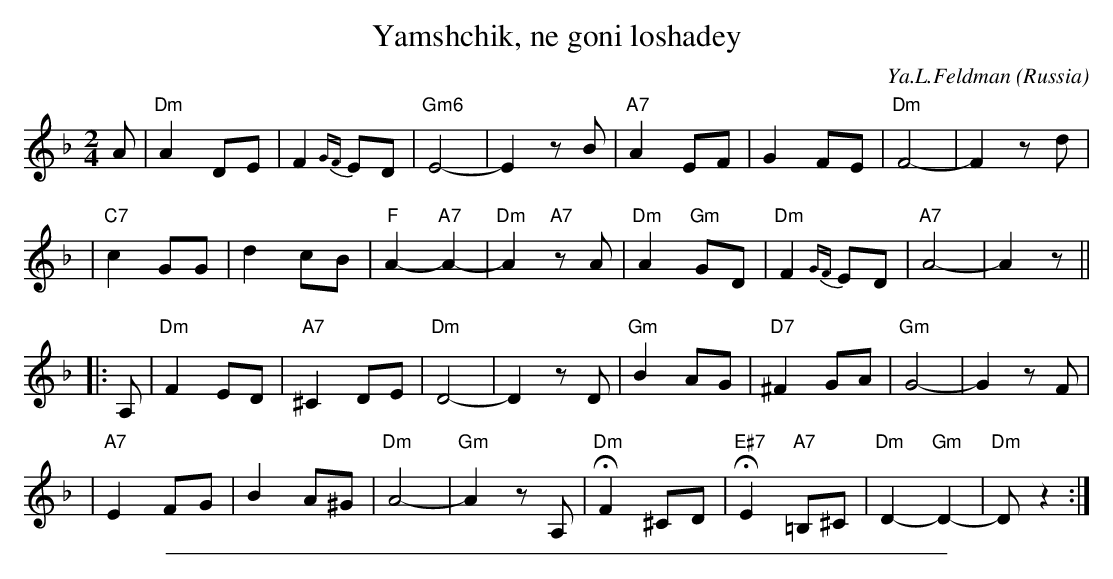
X:1
T: Yamshchik, ne goni loshadey
O: Russia
C: Ya.L.Feldman
M: 2/4
L: 1/8
K: Dm
A \
| "Dm"A2 DE | F2{GF}ED | "Gm6"E4- | E2 zB \
| "A7"A2 EF | G2 FE | "Dm"F4- | F2 zd |
| "C7"c2 GG | d2 cB | "F"A2- "A7"A2- | "Dm"A2 "A7"zA \
| "Dm"A2 "Gm"GD | "Dm"F2{GF}ED | "A7"A4- | A2 z ||
|: A, \
| "Dm"F2 ED | "A7"^C2 DE | "Dm"D4- | D2 zD \
| "Gm"B2 AG | "D7"^F2 GA | "Gm"G4- | G2 zF |
| "A7"E2 FG | B2 A^G | "Dm"A4- | "Gm"A2 zA, \
| "Dm"HF2 ^CD | "E#7"HE2 "A7"=B,^C | "Dm"D2- "Gm"D2- | "Dm"D z2 :|
